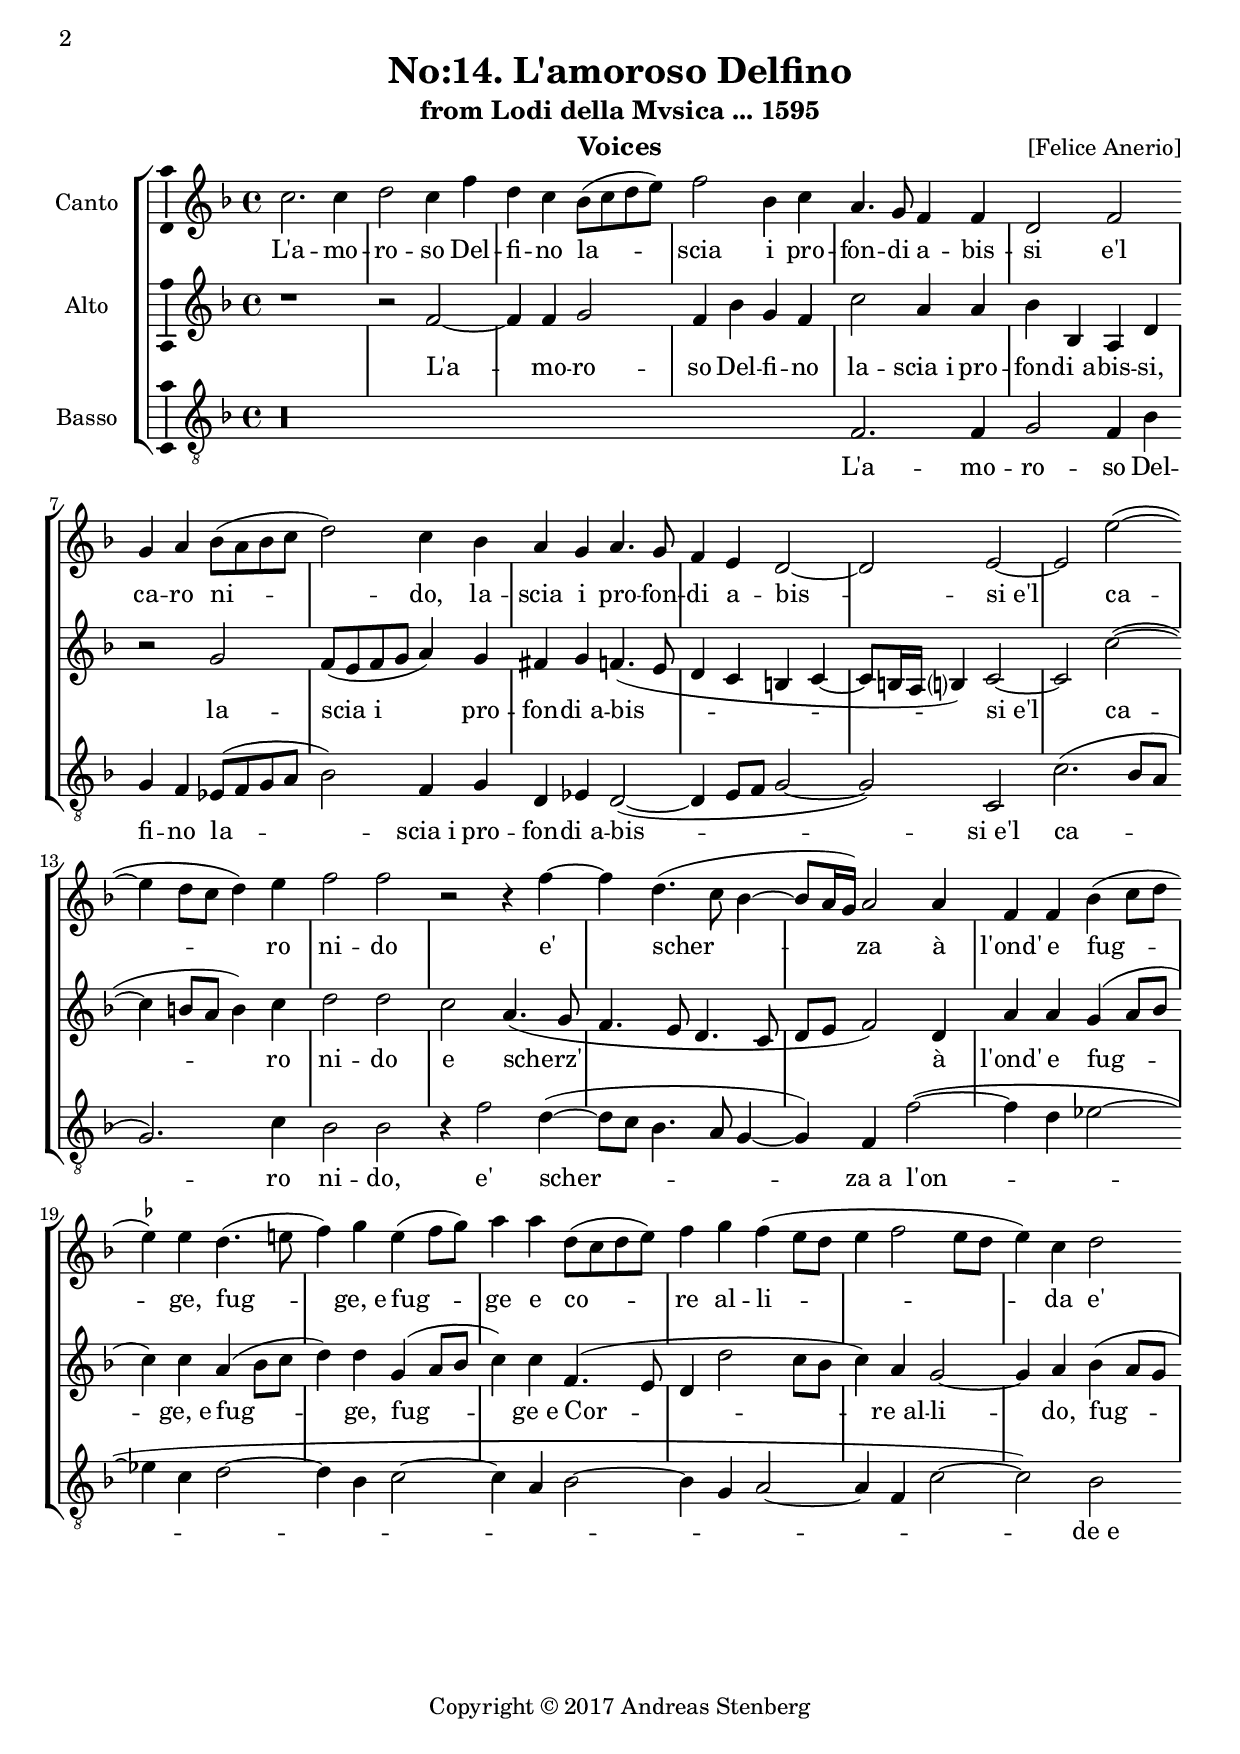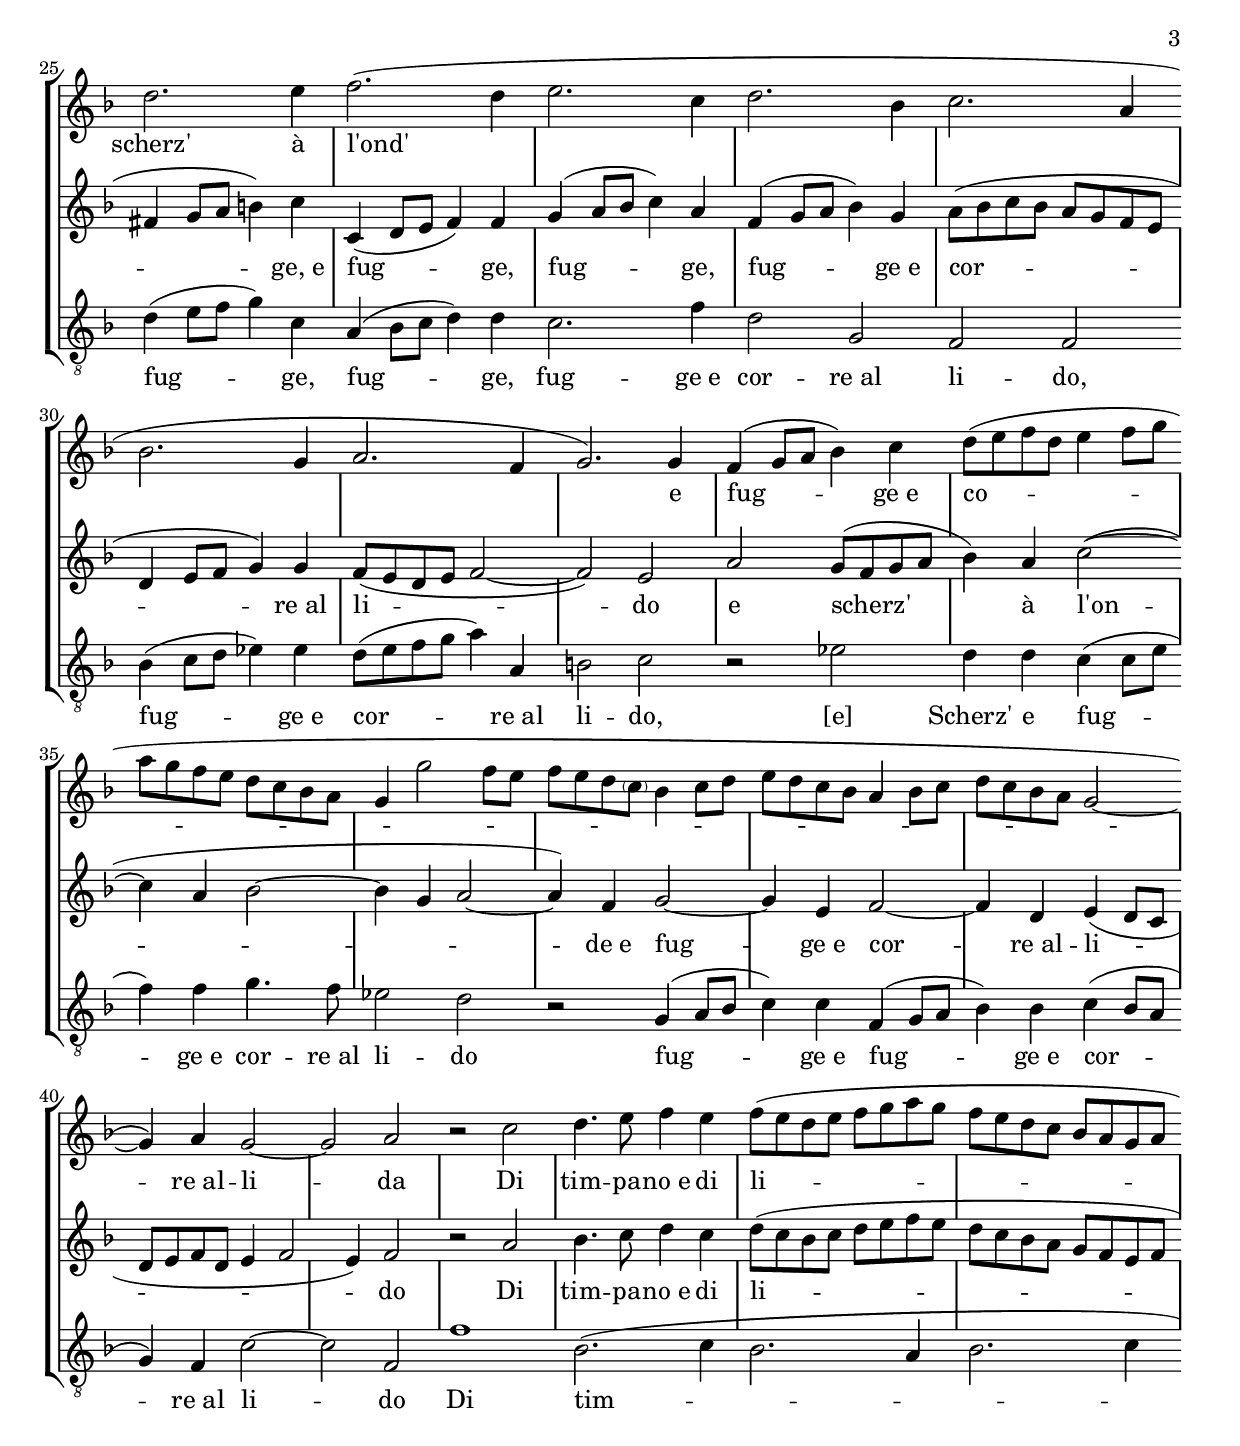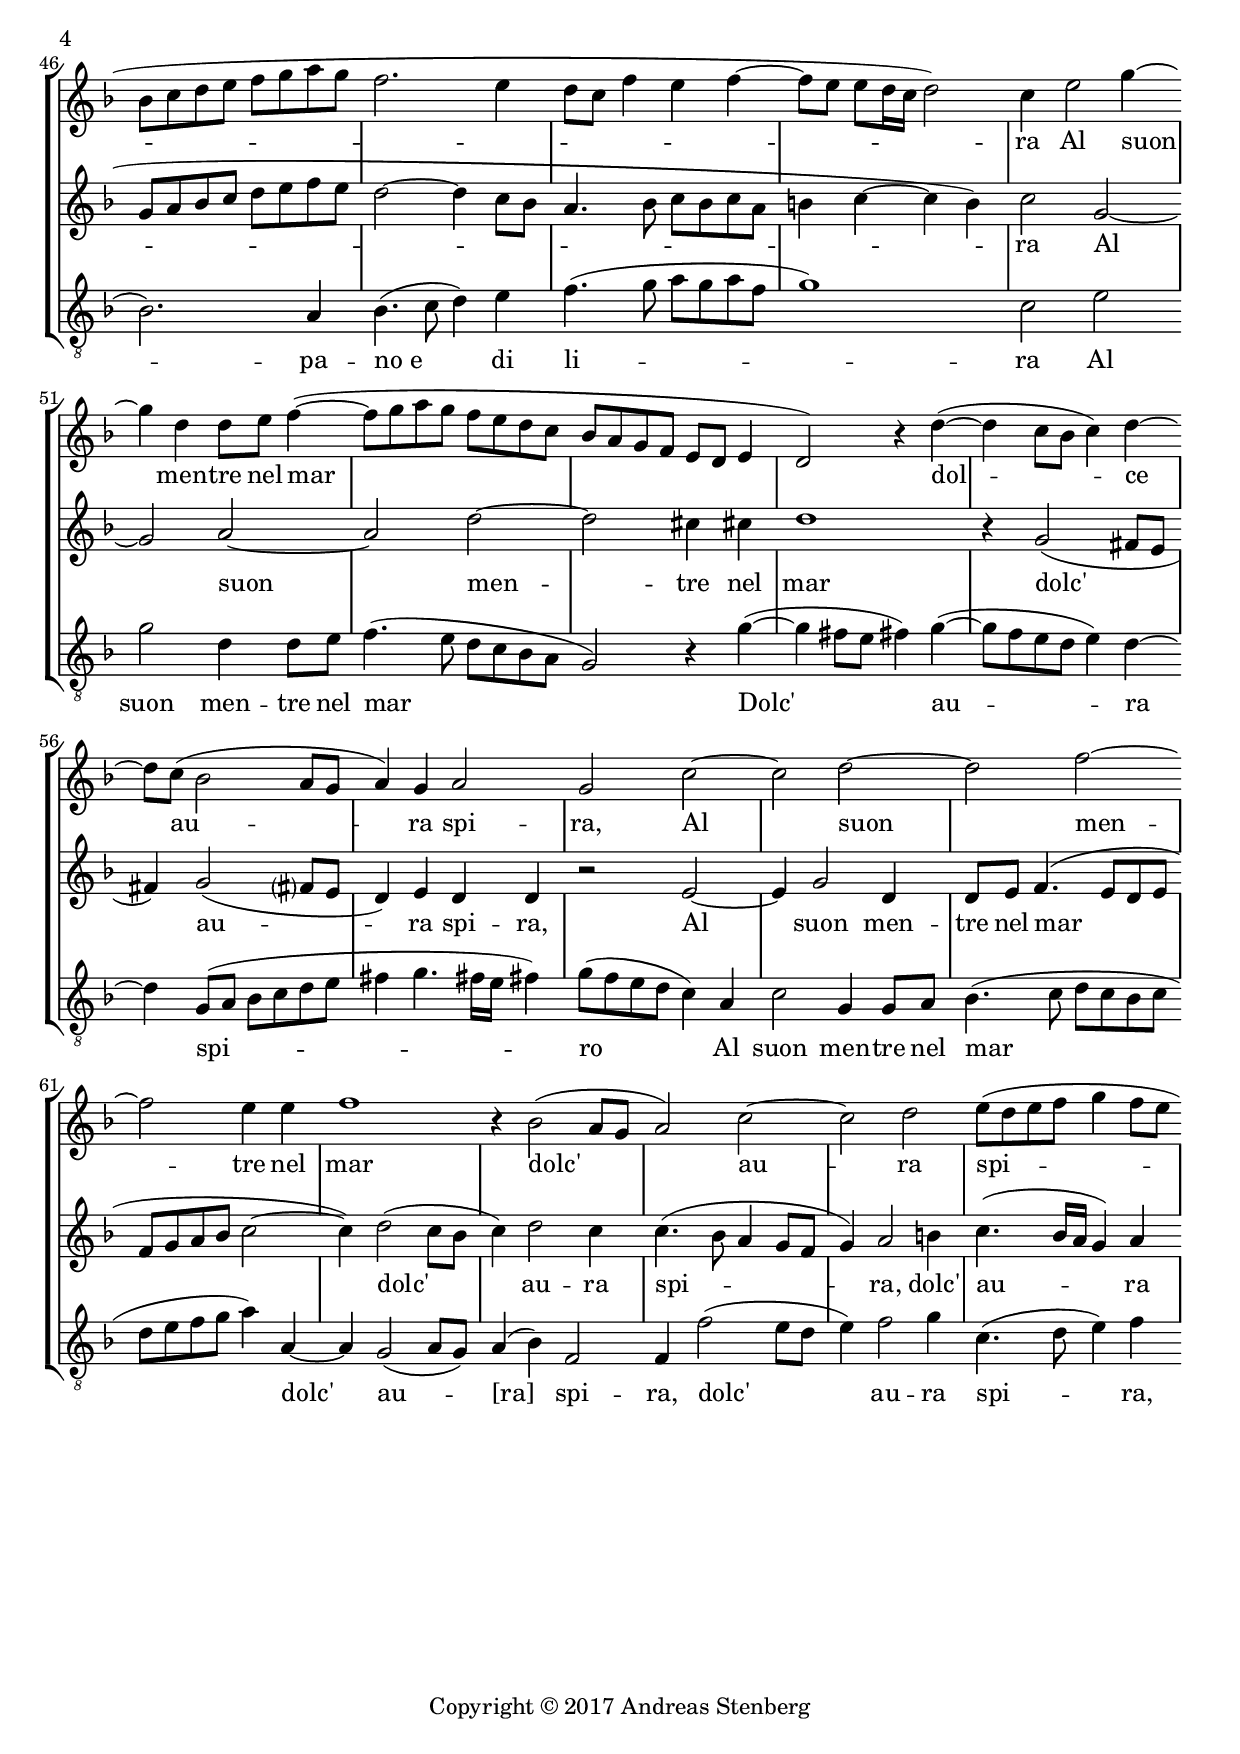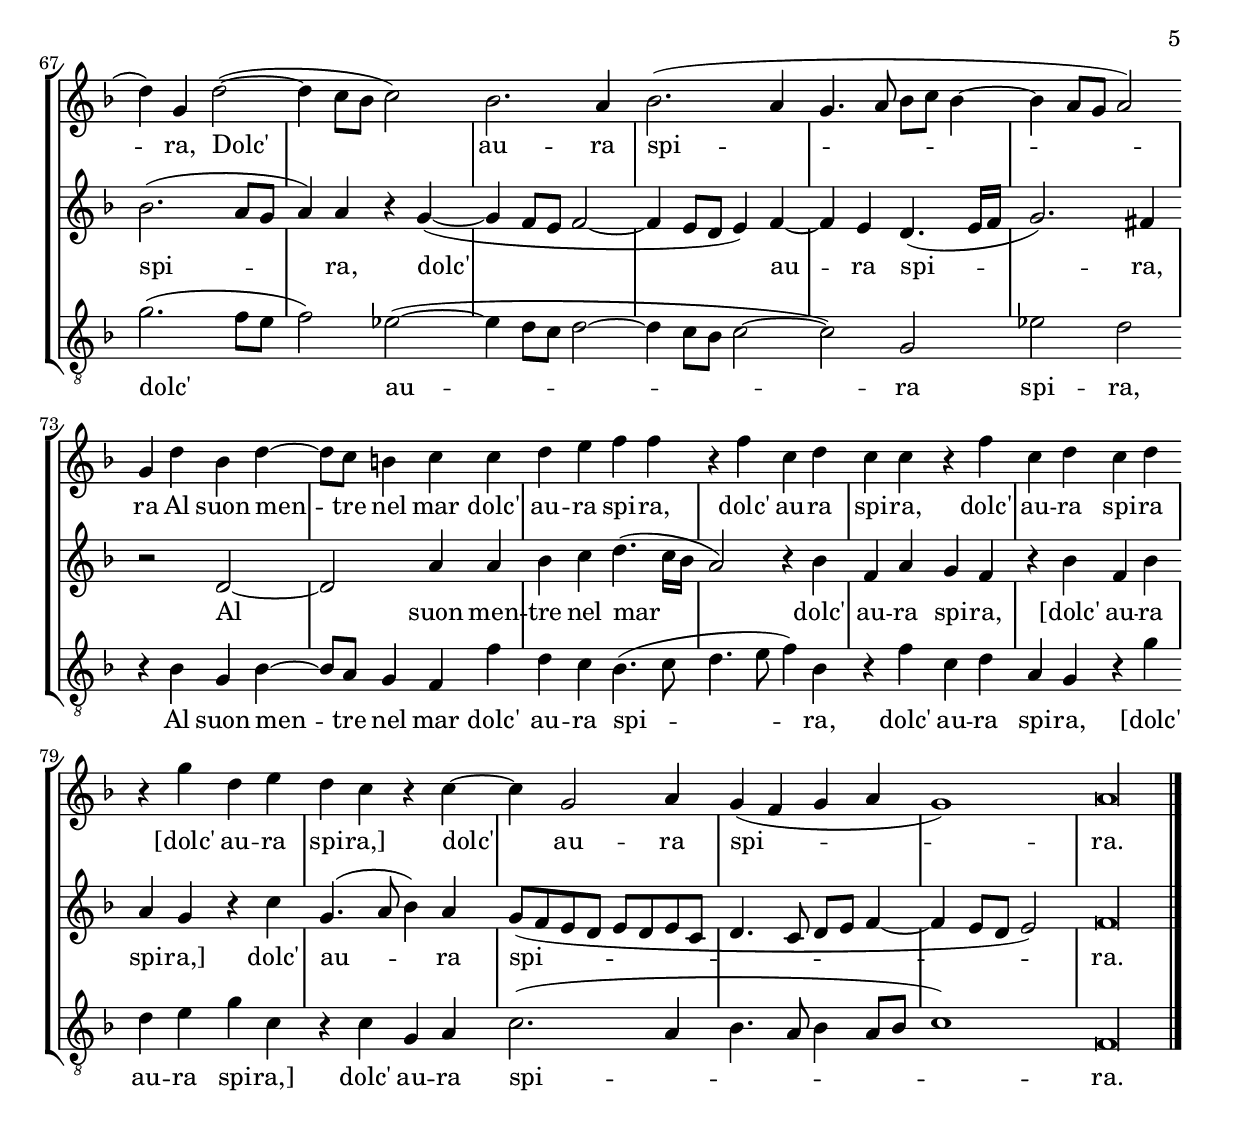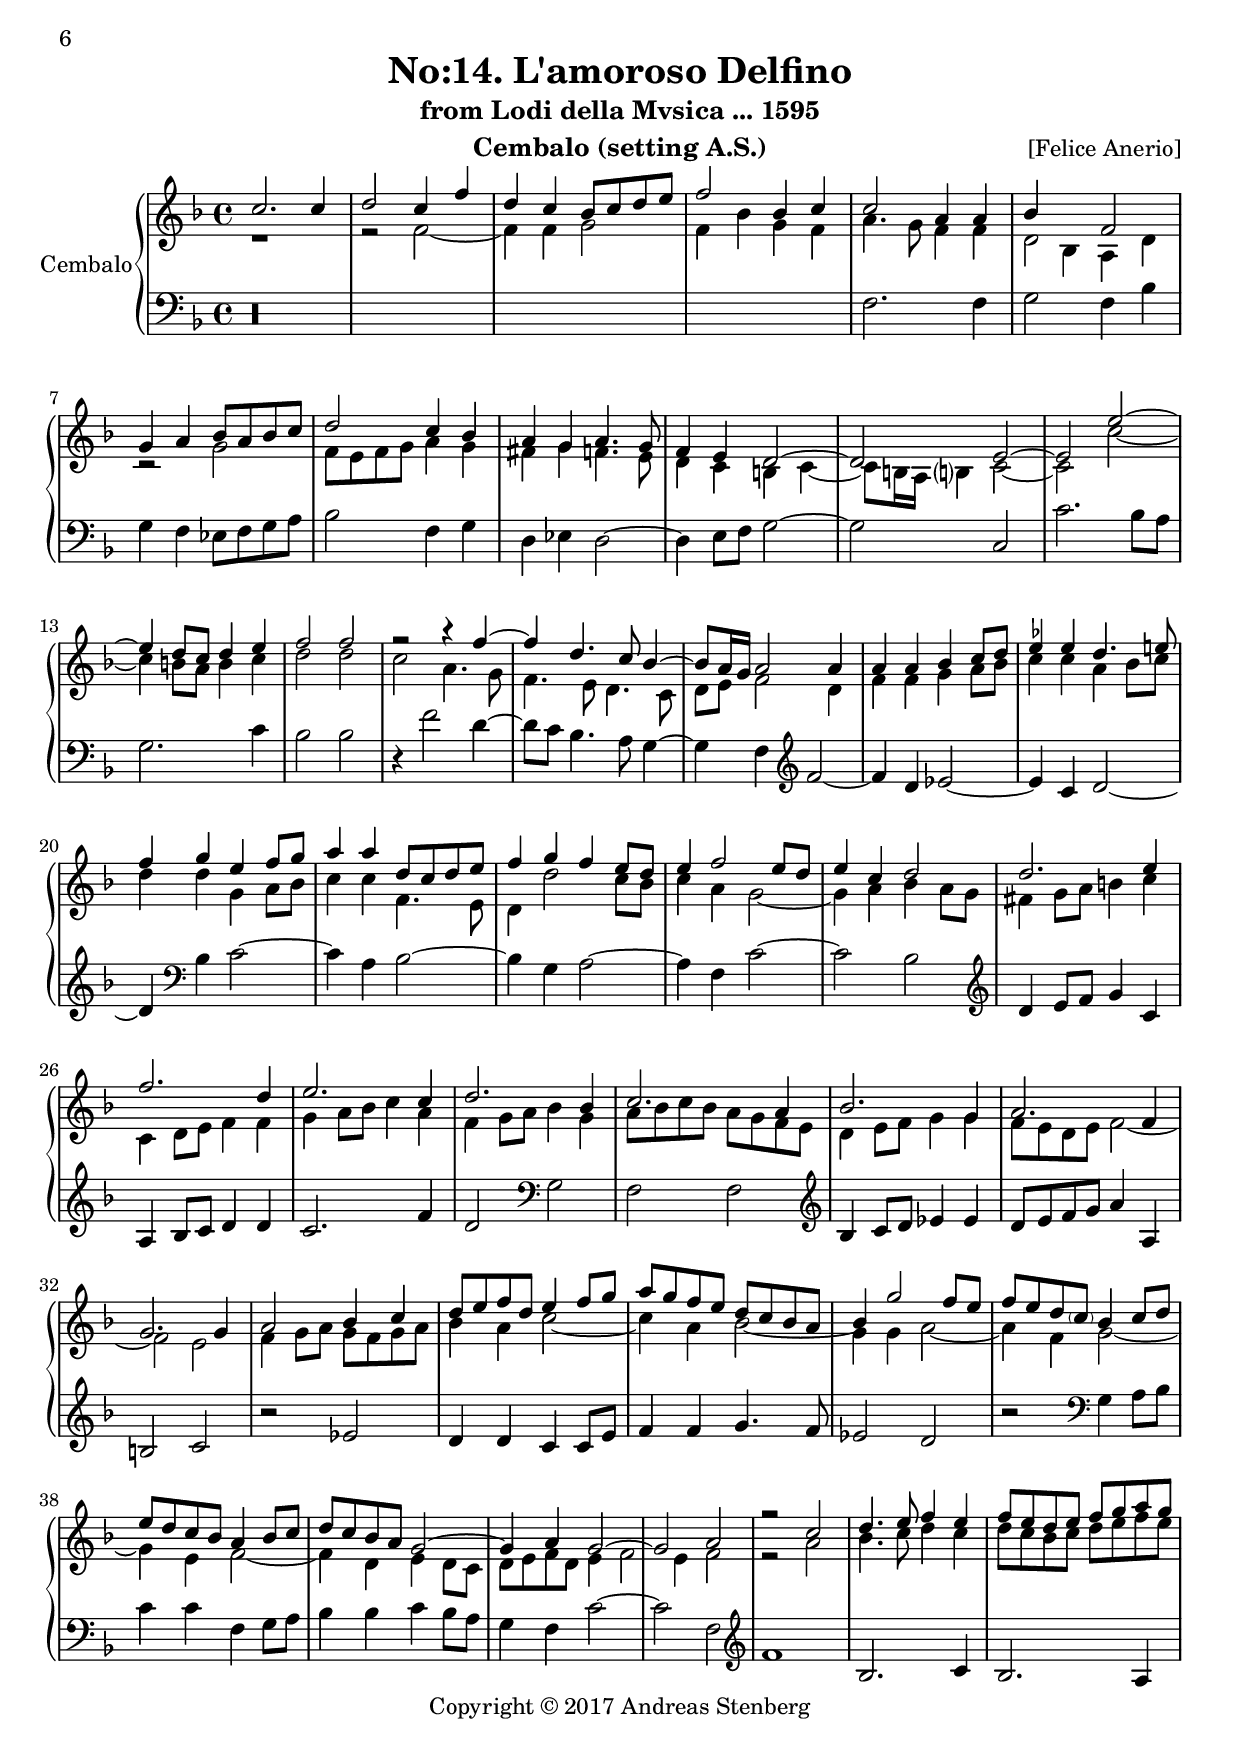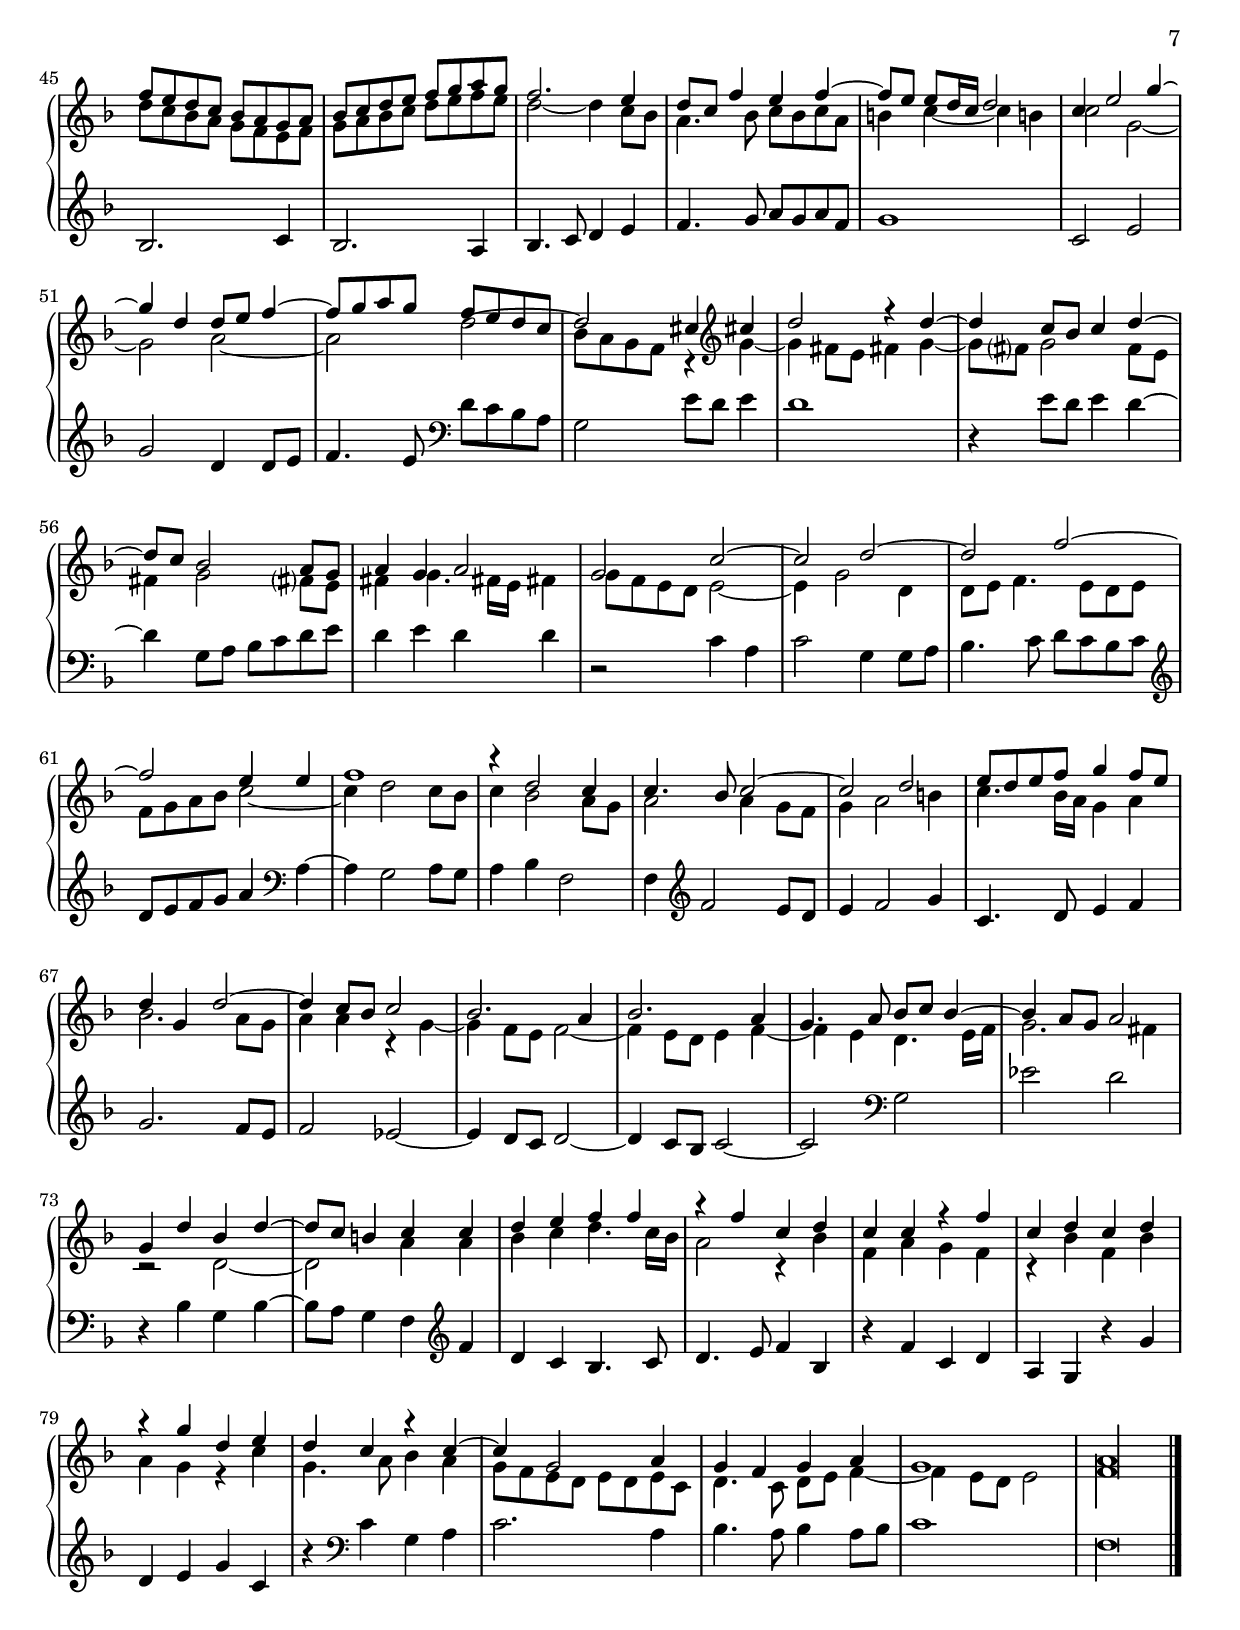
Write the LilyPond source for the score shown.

\version "2.18.2"
\language "deutsch"
ficta =  { \once \set suggestAccidentals =##t }
\paper {
  ragged-bottom = ##t
  ragged-last-bottom = ##t
  print-all-headers = ##t
  page-breaking = #ly:minimal-breaking
  evenFooterMarkup = \markup {
    \fill-line {
      "Copyright © 2017 Andreas Stenberg" 
    }
  }
}

\header {
  title = "No:14. L'amoroso Delfino"
  subtitle = "from Lodi della Mvsica ... 1595"
  composer = "[Felice Anerio]"
}

global = {
  \key f \major
  \time 4/4
  \hide Staff.BarLine
}

soprano = \relative c'' {
  \global
  % Music follows here.
  c2. c4
  d2 c4 f4
  d4 c4 b8( c8 d8 e8) 
  f2 b,4 c4
  a4. g8 f4 f4
  d2 f2
  g4 a4 b8( a8 b8 c8 
  d2) c4 b4 
  a4 g4 a4. g8
  f4 e4 d2~
  d2 e2~
  e2 e'2~(
  e4 d8 c8 d4) e4
  f2 f2
  r2 r4 f4~
  f4 d4.( c8 b4~
  b8 a16 g16) a2 a4
  f4 f4 b4( c8 d8
  \ficta es4) es4 d4.( e8 
  f4) g4 e4( f8 g8) 
  a4 a4 d,8( c8 d8 e8) 
  f4 g4 f4( e8 d8
  e4 f2 e8 d8 
  e4) c4 d2
  d2. e4 
  f2.( d4
  e2. c4
  d2. b4
  c2. a4
  b2. g4
  a2. f4
  g2.) g4 
  f4( g8 a8 b4) c4 
  d8( e8 f8 d8 e4 f8 g8 
  a8 g8 f8 e8 d8 c8 b8 a8 
  g4 g'2 f8 e8 
  f8 e8 d8 \parenthesize c8 b4 c8 d8
  e8 d8 c8 b8 a4 b8 c8 
  d8 c8 b8 a8 g2~
  g4) a4 g2~
  g2 a2
  r2 c2
  d4.  e8 f4 e4
  f8( e8 d8 e8 f8 g8 a8 g8
  f8 e8 d8 c8 b8 a8 g8 a8
  b8 c8 d8 e8 f8 g8 a8 g8 
  f2. e4
  d8 c8 f4 e4 f4~
  f8 e8 e8 d16 c16 d2) 
  c4 e2 g4~
  g4 d4 d8 e8 f4~(
  f8 g8 a8 g8 f8 e8 d8 c8
  b8 a8 g8 f8 e8 d8 e4
  d2) r4 d'4~(
  d4 c8 b8 c4) d4~
  d8 c8( b2 a8 g8 
  a4) g4 a2
  g2 c2~
  c2 d2~
  d2 f2~
  f2 e4 e4 
  f1
  r4 b,2( a8 g8
  a2) c2~
  c2 d2
  e8( d8 e8 f8 g4 f8 e8
  d4) g,4 d'2~(
  d4 c8 b8 c2)
  b2. a4
  b2.( a4
  g4. a8 b8 c8 b4~
  b4 a8 g8 a2)
  g4 d'4 b4 d4~
  d8 c8 h4 c4 c4
  d4 e4 f4 f4
  r4 f4 c4 d4 
  c4 c4 r4 f4
  c4 d4 c4 d4
  r4 g4 d4 e4 
  d4 c4 r4 c4~
  c4 g2 a4
  g4( f4 g4 a4
  g1)
  \cadenzaOn
  a\longa
  \undo \hide Staff.BarLine
  \bar "|."
}

alto = \relative c' {
  \global
  % Music follows here.
  r1
  r2 f2~
  f4 f4 g2
  f4 b4 g4 f4
  c'2 a4 a4
  b4 b,4 a4 d4
  r2 g2
  f8( e8 f8 g8 a4) g4
  fis4 g4 f4.( e8
  d4 c4 h4 c4~
  c8 h16 a16 h?4) c2~
  c2 c'2~(
  c4 h8 a8 h4) c4
  d2 d2 
  c2 a4.( g8
  f4. e8 d4. c8
  d8 e8 f2) d4
  a'4 a4 g4( a8 b8
  c4) c4 a4( b8 c8
  d4) d4 g,4( a8 b8
  c4) c4 f,4.( e8
  d4 d'2 c8 b8
  c4) a4 g2~
  g4 a4 b4( a8 g8
  fis4 g8 a8 h4) c4
  c,4( d8 e8 f4) f4
  g4( a8 b8 c4) a4 
  f4( g8 a8 b4) g4
  a8( b8 c8 b8 a8 g8 f8 e8
  d4 e8 f8 g4) g4
  f8( e8 d8 e8 f2~
  f2) e2
  a2 g8( f8 g8 a8 
  b4) a4 c2~(
  c4 a4 b2~
  b4 g4 a2~
  a4) f4 g2~
  g4 e4 f2~
  f4 d4 e4( d8 c8
  d8 e8 f8 d8
  e4 f2 e4)
  f2 r2
  a2 b4. c8 
  d4 c4 d8( c8 b8 c8
  d8 e8 f8 e8 d8 c8 b8 a8 
  g8 f8 e8 f8 g8 a8 b8 c8
  d8 e8 f8 e8 d2~
  d4 c8 b8 a4. b8
  c8 b8 c8 a8 h4 c4~
  c4 h4) c2
  g2 ~
  g2 a2~
  a2 d2~
  d2 cis4 cis!4
  d1
  r4 g,2( fis8 e8
  fis4) g2( fis?8 e8
  d4) e4 d4 d4
  r2 e2~
  e4 g2 d4
  d8 e8 f4.( e8 d8 e8 
  f8 g8 a8 b8 c2~
  c4) d2( c8 b8 
  c4) d2 c4
  c4.( b8 a4 g8 f8
  g4) a2 h4
  c4.( b16 a16 g4) a4
  b2.( a8 g8 
  a4) a4 r4 g4~(
  g4 f8 e8 f2~
  f4 e8 d8 e4) f4~
  f4 e4 d4.( e16 f16
  g2.) fis4 
  r2 d2~
  d2 a'4 a4 
  b4 c4 d4.( c16 b16
  a2) r4 b4
  f4 a4 g4 f4
  r4 b4 f4 b4
  a4 g4 r4 c4
  g4.( a8 b4)  a4
  g8( f8 e8 d8 e8 d8 e8 c8
  d4. c8 d8 e8 f4~
  f4 e8 d8 e2)
  f\longa
  \undo \hide Staff.BarLine
}

bass = \relative c {
  \global
  % Music follows here.
  r\longa
  f2. f4
  g2 f4 b4
  g4 f4 es8( f8 g8 a8 
  b2) f4 g4
  d4 es4 d2~(
  d4 e8 f8 g2~
  g2) c,2 
  c'2.( b8 a8 
  g2.) c4
  b2 b2
  r4 f'2 d4~(
  d8 c8 b4. a8 g4~
  g4) f4 f'2~(
  f4 d4 es2~
  es4 c4 d2~
  d4 b4 c2~
  c4 a4 b2~
  b4 g4 a2~
  a4 f4 c'2~
  c2) b2
  d4( e8 f8 g4) c,4
  a4( b8 c8 d4) d4
  c2. f4
  d2 g,2
  f2 f2 
  b4( c8 d8 es4) es4
  d8( e8 f8 g8 a4) a,4
  h2 c2
  r2 es2 
  d4 d4 c4( c8 e8
  f4) f4 g4. f8 
  es2 d2
  r2 g,4( a8 b8 
  c4) c4 f,4( g8 a8 
  b4) b4 c4( b8 a8 
  g4) f4 c'2~ 
  c2 f,2 
  f'1
  b,2.( c4
  b2.  a4
  b2. c4
  b2.) a4
  b4.( c8 d4) e4
  f4.( g8 a8 g8 a8 f8
  g1) 
  c,2 e2
  g2 d4 d8 e8 
  f4.( e8 d8 c8 b8 a8
  g2) r4 g'4~(
  g4 fis8 e8 fis!4) g4~(
  g8 f8 e8 d8 e4) d4~
  d4  g,8( a8 b8 c8 d8 e8 
  fis4 g4. fis!16 e16 fis!4)
  g8( f8 e8 d8 c4) a4
  c2 g4 g8 a8
  b4.( c8 d8 c8 b8 c8 
  d8 e8 f8 g8 a4) a,4~
  a4 g2( a8 g8)
  a4( b4) f2
  f4 f'2( e8 d8
  e4) f2 g4 
  c,4.( d8 e4) f4
  g2.( f8 e8
  f2) es2~(
  es4 d8 c8 d2~
  d4 c8 b8 c2~
  c2) g2
  es'2 d2 
  r4 b4  g4 b4~
  b8 a8 g4 f4 f'4
  d4 c4 b4.( c8
  d4. e8 f4) b,4
  r4 f'4 c4 d4
  a4 g4 r4 g'4
  d4 e4 g4 c,4
  r4 c4 g4 a4
  c2.( a4
  b4. a8 b4 a8 b8 
  c1)
  f,\longa
  \undo \hide Staff.BarLine
}

sopranoVerse = \lyricmode {
  % Lyrics follow here.
  L'a -- mo -- ro -- so Del -- fi -- no 
  la -- scia i pro -- fon -- di a -- bis -- si e'l ca -- ro ni -- do, 
  la -- scia i pro -- fon -- di a -- bis -- si_e'l ca -- ro ni -- do 
  e' scher -- za à l'ond' e fug -- ge, fug -- ge,_e fug -- ge e co -- re al -- li -- da
  e' scherz' à l'ond' e fug -- ge_e co -- re_al -- li -- da
  Di tim -- pa -- no_e di li -- ra
  Al suon men -- tre nel mar dol -- ce au -- ra spi -- ra,
  Al suon men -- tre nel mar dolc' au -- ra spi -- ra,
  Dolc' au -- ra spi -- ra
  Al suon men -- tre nel mar dolc' au -- ra spi -- ra,
  dolc' au -- ra spi -- ra,
  dolc' au -- ra spi -- ra 
  [dolc' au -- ra spi -- ra,]
  dolc' au -- ra spi -- ra.
}

altoVerse = \lyricmode {
  % Lyrics follow here.
  L'a -- mo -- ro -- so Del -- fi -- no 
  la -- scia_i pro -- fon -- di_a -- bis -- si, 
  la -- scia_i pro -- fon -- di_a -- bis -- si_e'l ca -- ro ni -- do 
  e scherz' à l'ond' e fug -- ge,_e fug -- ge, fug -- ge_e Cor -- re_al -- li -- do,
  fug -- ge,_e fug -- ge, fug -- ge, fug -- ge_e cor -- re_al li -- do
  e scherz' à l'on -- de_e fug -- ge_e cor -- re_al -- li -- do 
  Di tim -- pa -- no_e di li -- ra
  Al suon men -- tre nel mar 
  dolc' au -- ra spi -- ra,
  Al suon men -- tre nel mar
  dolc' au -- ra spi -- ra,
  dolc' au -- ra spi -- ra,
  dolc' au -- ra spi -- ra, 
  Al suon men -- tre nel mar
  dolc' au -- ra spi -- ra,
  [dolc' au -- ra spi -- ra,]
  dolc' au -- ra spi -- ra.
}

bassVerse = \lyricmode {
  % Lyrics follow here.
  L'a -- mo -- ro -- so Del -- fi -- no 
  la -- scia_i pro -- fon -- di_a -- bis -- si_e'l ca -- ro ni -- do,
  e' scher -- za_a l'on -- de_e fug -- ge, fug -- ge, fug -- ge_e cor -- re_al li -- do,
  fug -- ge_e cor -- re_al li -- do,
  [e]  Scherz' e fug -- ge_e cor -- re_al li -- do 
  fug -- ge_e fug -- ge_e cor -- re_al li -- do
  Di tim -- pa -- no_e di li -- ra
  Al suon men -- tre nel mar
  Dolc' au -- ra spi -- ro
  Al suon men -- tre nel mar dolc' au -- [ra] spi -- ra,
  dolc' au -- ra spi -- ra, 
  dolc' au -- ra spi -- ra, 
  Al suon men -- tre nel mar dolc' au -- ra spi -- ra,
  dolc' au -- ra spi -- ra, 
  [dolc' au -- ra spi -- ra,]
  dolc' au -- ra spi -- ra.
}

global = {
  \key f \major
  \time 4/4
}

rightOne = \relative c'' {
  \global
  % Music follows here.
   c2. c4
  d2 c4 f4
  d4 c4 b8 c8 d8 e8 
  f2 b,4 c4
  \stemDown a4. g8 f4 f4
  d2 \stemUp f2
  g4 a4 b8 a8 b8 c8 
  d2 c4 b4 
  a4 g4 a4. g8
  f4 e4 d2~
  d2 e2~
  e2 e'2~
  e4 d8 c8 d4 e4
  f2 f2
  r2 r4 f4~
  f4 d4. c8 b4~
  b8 a16 g16 a2 a4
  a4 a4 b4 c8 d8
  \ficta es4 es4 d4. e8 
  f4 g4 e4 f8 g8 
  a4 a4 d,8 c8 d8 e8 
  f4 g4 f4 e8 d8
  e4 f2 e8 d8 
  e4 c4 d2
  d2. e4 
  f2. d4
  e2. c4
  d2. b4
  c2. a4
  b2. g4
  a2. f4
  g2. g4 
  \stemDown f4  g8 a8 \stemUp b4 c4 
  d8 e8 f8 d8 e4 f8 g8 
  a8 g8 f8 e8 d8 c8 b8 a8 
  \stemDown g4 \stemUp g'2 f8 e8 
  f8 e8 d8 \parenthesize c8 b4 c8 d8
  e8 d8 c8 b8 a4 b8 c8 
  d8 c8 b8 a8 g2~
  g4 a4 g2~
  g2 a2
  r2 c2
  d4.  e8 f4 e4
  f8 e8 d8 e8 f8 g8 a8 g8
  f8 e8 d8 c8 b8 a8 g8 a8
  b8 c8 d8 e8 f8 g8 a8 g8 
  f2. e4
  d8 c8 f4 e4 f4~
  f8 e8 e8 d16 c16 d2 
  c4 e2 g4~
  g4 d4 d8 e8 f4~
  f8 g8 a8 g8 
   \stemDown d2~ \stemUp
  d2 cis4 cis!4 
  d2  r4 d4~
  d4 c8 b8 c4 d4~
  d8 c8 b2 a8 g8 
  a4 g4 a2
  g2 c2~
  c2 d2~
  d2 f2~
  f2 e4 e4 
  f1
  r4 \stemDown b,2 a8 g8
  a2 \stemUp c2~
  c2 d2
  e8 d8 e8 f8 g4 f8 e8
  d4 g,4 d'2~
  d4 c8 b8 c2
  b2. a4
  b2. a4
  g4. a8 b8 c8 b4~
  b4 a8 g8 a2
  g4 d'4 b4 d4~
  d8 c8 h4 c4 c4
  d4 e4 f4 f4
  r4 f4 c4 d4 
  c4 c4 r4 f4
  c4 d4 c4 d4
  r4 g4 d4 e4 
  d4 c4 r4 c4~
  c4 g2 a4
  g4 f4 g4 a4
  g1
  \cadenzaOn
  a\longa
  \undo \hide Staff.BarLine
  \bar "|."
 
}

rightTwo = \relative c' {
  \global
  % Music follows here.
  r1
  r2 f2~
  f4 f4 g2
  f4 b4 g4 f4
  \stemUp c'2 a4 a4
  b4 \stemDown b,4 a4 d4
  r2 g2
  f8 e8 f8 g8 a4 g4
  fis4 g4 f4. e8
  d4 c4 h4 c4~
  c8 h16 a16 h?4 c2~
  c2 c'2~
  c4 h8 a8 h4 c4
  d2 d2 
  c2 a4. g8
  f4. e8 d4. c8
  d8 e8 f2 d4
  f4 f4 g4 a8 b8
  c4 c4 a4 b8 c8
  d4 d4 g,4 a8 b8
  c4 c4 f,4. e8
  d4 d'2 c8 b8
  c4 a4 g2~
  g4 a4 b4 a8 g8
  fis4 g8 a8 h4 c4
  c,4 d8 e8 f4 f4
  g4 a8 b8 c4 a4 
  f4 g8 a8 b4 g4
  a8 b8 c8 b8 a8 g8 f8 e8
  d4 e8 f8 g4 g4
  f8 e8 d8 e8 f2~
  f2 e2
  \stemUp a2 \stemDown g8 f8 g8 a8 
  b4 a4 c2~
  c4 a4 b2~
  \stemUp b4 \stemDown g4 a2~
  a4 f4 g2~
  g4 e4 f2~
  f4 d4 e4 d8 c8
  d8 e8 f8 d8
  e4 f2 e4
  f2 r2
  a2 b4. c8 
  d4 c4 d8 c8 b8 c8
  d8 e8 f8 e8 d8 c8 b8 a8 
  g8 f8 e8 f8 g8 a8 b8 c8
  d8 e8 f8 e8 d2~
  d4 c8 b8 a4. b8
  c8 b8 c8 a8 h4 c4~
  c4 h!4 c2
  g2 ~
  g2 a2~
  a2 \stemUp f'8 e8 d8 c8 \stemDown
  b8 a8 g8 f8 
  r4 \clef "treble" g4~
  g4 fis8 e8 fis!4 g4~
  g8 fis?8
  g2 fis8 e8
  fis4 g2 fis?8 e8
  fis4 g4. fis!16 e16 fis!4
  g8 f8 e8 d8 
  e2~
  e4 g2 d4
  d8 e8 f4. e8 d8 e8 
  f8 g8 a8 b8 c2~
  c4 d2 c8 b8 
  c4 \stemUp d2 c4
  c4. b8 \stemDown a4 g8 f8
  g4 a2 h4
  c4. b16 a16 g4 a4
  b2. a8 g8 
  a4 a4 r4 g4~
  g4 f8 e8 f2~
  f4 e8 d8 e4 f4~
  f4 e4 d4. e16 f16
  g2. fis4 
  r2 d2~
  d2 a'4 a4 
  b4 c4 d4. c16 b16
  a2 r4 b4
  f4 a4 g4 f4
  r4 b4 f4 b4
  a4 g4 r4 c4
  g4. a8 b4  a4
  g8 f8 e8 d8 e8 d8 e8 c8
  d4. c8 d8 e8 f4~
  f4 e8 d8 e2
  f\longa
  \undo \hide Staff.BarLine
  
}

leftOne = \relative c' {
  \global
  % Music follows here.
 
}

leftTwo = \relative c {
  \global
  % Music follows here.
  d\longa\rest
  f2. f4
  g2 f4 b4
  g4 f4 es8 f8 g8 a8 
  b2 f4 g4
  d4 es4 d2~
  d4 e8 f8 g2~
  g2 c,2 
  c'2. b8 a8 
  g2. c4
  b2 b2
  r4 f'2 d4~
  d8 c8 b4. a8 g4~
  g4 f4\clef "treble" f'2~
  f4 d4 es2~
  es4 c4 d2~
  d4 \clef "bass" b4 c2~
  c4 a4  b2~
  b4 g4 a2~
  a4 f4 c'2~
  c2 b2
  \clef "treble" d4 e8 f8 g4 c,4
  a4 b8 c8 d4 d4
  c2. f4
  d2 \clef "bass" g,2
  f2 f2 
  \clef "treble" b4 c8 d8 es4 es4
  d8 e8 f8 g8 a4 a,4
  h2 c2
  r2 es2 
  d4 d4 c4 c8 e8
  f4 f4 g4. f8 
  es2 d2
  r2\clef "bass"  g,4 a8 b8 
  c4 c4 f,4 g8 a8 
  b4 b4 c4 b8 a8 
  g4 f4 c'2~ 
  c2 f,2 
  \clef "treble"  f'1
  b,2. c4
  b2.  a4
  b2. c4
  b2. a4
  b4. c8 d4 e4
  f4. g8 a8 g8 a8 f8
  g1 
  c,2 e2
  g2 d4 d8 e8 
  f4. e8 \clef "bass" d8 c8 b8 a8
  g2 e'8 d8 e4
  d1
  r4  e8 d8 e4 d4~
  d4  g,8 a8 b8 c8 d8 e8 
  d4 e4 d4 d4
  r2 c4 a4
  c2 g4 g8 a8
  b4. c8 d8 c8 b8 c8 
  \clef "treble" d8 e8 f8 g8 a4\clef "bass"  a,4~
  a4 g2 a8 g8
  a4 b4 f2
  f4 \clef "treble" f'2 e8 d8
  e4 f2 g4 
  c,4. d8 e4 f4
  g2. f8 e8
  f2 es2~
  es4 d8 c8 d2~
  d4 c8 b8 c2~
  c2 \clef "bass" g2
  es'2 d2 
  r4 b4  g4 b4~
  b8 a8 g4 f4 \clef "treble" f'4
  d4 c4 b4. c8
  d4. e8 f4 b,4
  r4 f'4 c4 d4
  a4 g4 r4 g'4
  d4 e4 g4 c,4
  r4 \clef "bass" c4 g4 a4
  c2. a4
  b4. a8 b4 a8 b8 
  c1
  f,\longa
  \undo \hide Staff.BarLine   
}
harpsichordPart =   \new PianoStaff \with {
    instrumentName = "Cembalo"
  } <<
    \new Staff = "right" \with {
      midiInstrument = "harpsichord"
    } << \rightOne \\ \rightTwo >>
    \new Staff = "left" \with {
      midiInstrument = "harpsichord"
    } { \clef bass  \leftTwo  }
  >>

\score {
  <<
  \new StaffGroup <<
    \new Staff \with {
      midiInstrument = "choir aahs"
      instrumentName = "Canto"
      \consists "Ambitus_engraver"
    } { \soprano }
    \addlyrics { \sopranoVerse }
    \new Staff \with {
      midiInstrument = "choir aahs"
      instrumentName = "Alto"
      \consists "Ambitus_engraver"
    } { \alto }
    \addlyrics { \altoVerse }
    \new Staff \with {
      midiInstrument = "choir aahs"
      instrumentName = "Basso"
      \consists "Ambitus_engraver"
    } {
      % \clef bass
      \clef "treble_8"
      \bass
    }
    \addlyrics { \bassVerse }
  >>
  %% uncomment to get harpsichord part below Voices score
%  \harpsichordPart
  >>
  \layout { }
%  \midi {
%    \tempo 2 = 78
%  }
  \header {
    instrument = "Voices"
    breakbefore = ##t
  }
}

\score {
  \harpsichordPart
  \layout { }
%  \midi {
%    \tempo 2 = 78
%  }
  \header {
    instrument = "Cembalo (setting A.S.)"
    breakbefore = ##t
  }
}
%% for midi

\score {
  <<
  \new StaffGroup <<
    \new Staff \with {
      midiInstrument = "choir aahs"
      instrumentName = "Canto"
      \consists "Ambitus_engraver"
    } { \soprano }
    \addlyrics { \sopranoVerse }
    \new Staff \with {
      midiInstrument = "choir aahs"
      instrumentName = "Alto"
      \consists "Ambitus_engraver"
    } { \alto }
    \addlyrics { \altoVerse }
    \new Staff \with {
      midiInstrument = "choir aahs"
      instrumentName = "Basso"
      \consists "Ambitus_engraver"
    } {
      % \clef bass
      \clef "treble_8"
      \bass
    }
    \addlyrics { \bassVerse }
  >>
  \harpsichordPart
  >>
  \midi {
    \tempo 2 = 78
  }
  \header {
    instrument = "Voices"
    breakbefore = ##t
  }
}
